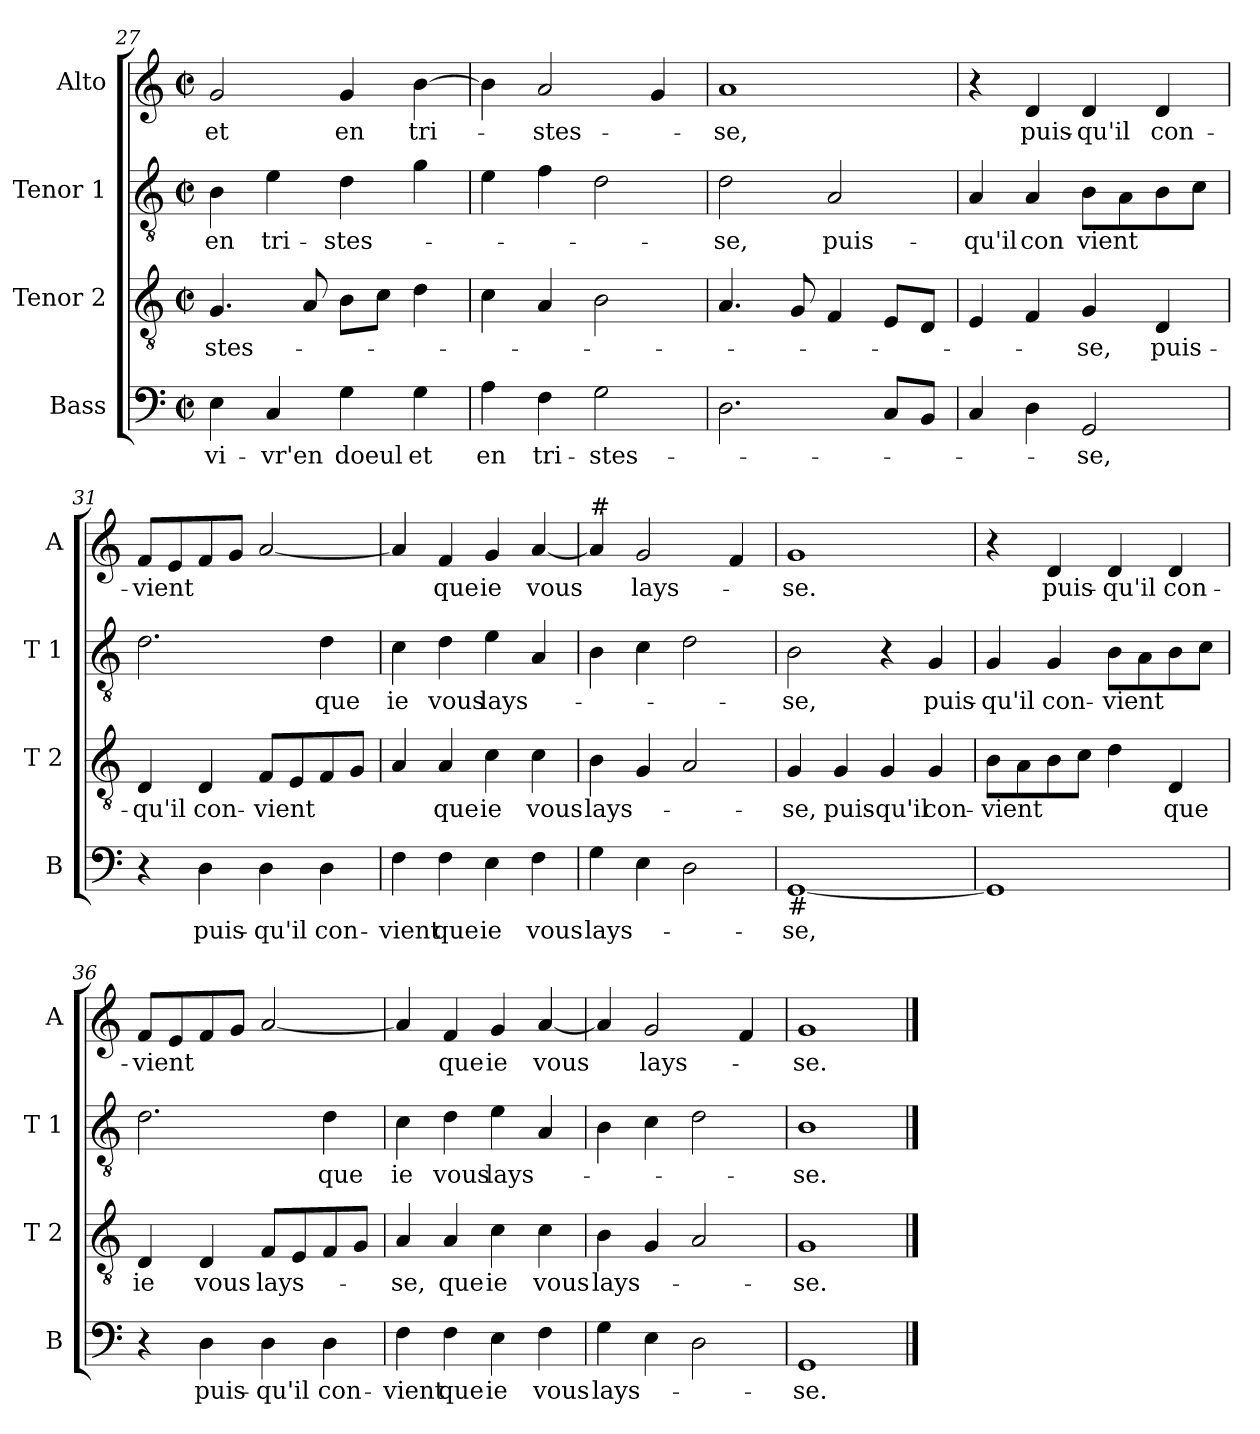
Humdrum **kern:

**kern	**text	**kern	**text	**kern	**text	**kern	**text
*part4	*part4	*part3	*part3	*part2	*part2	*part1	*part1
*staff4	*staff4	*staff3	*staff3	*staff2	*staff2	*staff1	*staff1
*I"Bass	*	*I"Tenor 2	*	*I"Tenor 1	*	*I"Alto	*
*I'B	*	*I'T 2	*	*I'T 1	*	*I'A	*
*clefF4	*	*clefGv2	*	*clefGv2	*	*clefG2	*
*k[]	*	*k[]	*	*k[]	*	*k[]	*
*C:	*	*C:	*	*C:	*	*C:	*
*M2/2	*	*M2/2	*	*M2/2	*	*M2/2	*
*met(c|)	*	*met(c|)	*	*met(c|)	*	*met(c|)	*
=27	=27	=27	=27	=27	=27	=27	=27
!	!LO:LY:b	!	!LO:LY:b	!	!LO:LY:b	!	!LO:LY:b
4E\	vi-	4.G/	-stes-	4B\	en	2g/	et
!	!LO:LY:b	!	!	!	!LO:LY:b	!	!
4C/	-vr'en	.	.	4e\	tri-	.	.
.	.	8A/	.	.	.	.	.
!	!LO:LY:b	!	!	!	!LO:LY:b	!	!LO:LY:b
4G\	doeul	8B\L	.	4d\	-stes-	4g/	en
.	.	8c\J	.	.	.	.	.
!	!LO:LY:b	!	!	!	!	!	!LO:LY:b
4G\	et	4d\	.	4g\	.	[4b\	tri-
=28	=28	=28	=28	=28	=28	=28	=28
!	!LO:LY:b	!	!	!	!	!	!
4A\	en	4c\	.	4e\	.	4b\]	.
!	!LO:LY:b	!	!	!	!	!	!LO:LY:b
4F\	tri-	4A/	.	4f\	.	2a/	-stes-
!	!LO:LY:b	!	!	!	!	!	!
2G\	-stes-	2B\	.	2d\	.	.	.
.	.	.	.	.	.	4g/	.
=29	=29	=29	=29	=29	=29	=29	=29
!	!	!	!	!	!LO:LY:b	!	!LO:LY:b
2.D\	.	4.A/	.	2d\	-se,	1a	-se,
.	.	8G/	.	.	.	.	.
!	!	!	!	!	!LO:LY:b	!	!
.	.	4F/	.	2A/	puis-	.	.
8C/L	.	8E/L	.	.	.	.	.
8BB/J	.	8D/J	.	.	.	.	.
!!LO:LB:g=z
=30	=30	=30	=30	=30	=30	=30	=30
!	!	!	!	!	!LO:LY:b	!	!
4C/	.	4E/	.	4A/	-qu'il	4r	.
!	!	!	!	!	!LO:LY:b	!	!LO:LY:b
4D\	.	4F/	.	4A/	con	4d/	puis-
!	!LO:LY:b	!	!LO:LY:b	!	!LO:LY:b	!	!LO:LY:b
2GG/	-se,	4G/	-se,	8B\L	vient	4d/	-qu'il
.	.	.	.	8A\	.	.	.
!	!	!	!LO:LY:b	!	!	!	!LO:LY:b
.	.	4D/	puis-	8B\	.	4d/	con-
.	.	.	.	8c\J	.	.	.
=31	=31	=31	=31	=31	=31	=31	=31
!	!	!	!LO:LY:b	!	!	!	!LO:LY:b
4r	.	4D/	-qu'il	2.d\	.	8f/L	-vient
.	.	.	.	.	.	8e/	.
!	!LO:LY:b	!	!LO:LY:b	!	!	!	!
4D\	puis-	4D/	con-	.	.	8f/	.
.	.	.	.	.	.	8g/J	.
!	!LO:LY:b	!	!LO:LY:b	!	!	!	!
4D\	-qu'il	8F/L	-vient	.	.	[2a/	.
.	.	8E/	.	.	.	.	.
!	!LO:LY:b	!	!	!	!LO:LY:b	!	!
4D\	con-	8F/	.	4d\	que	.	.
.	.	8G/J	.	.	.	.	.
=32	=32	=32	=32	=32	=32	=32	=32
!	!LO:LY:b	!	!	!	!LO:LY:b	!	!
4F\	-vient	4A/	.	4c\	ie	4a/]	.
!	!LO:LY:b	!	!LO:LY:b	!	!LO:LY:b	!	!LO:LY:b
4F\	que	4A/	que	4d\	vous	4f/	que
!	!LO:LY:b	!	!LO:LY:b	!	!LO:LY:b	!	!LO:LY:b
4E\	ie	4c\	ie	4e\	lays-	4g/	ie
!	!LO:LY:b	!	!LO:LY:b	!	!	!	!LO:LY:b
4F\	vous	4c\	vous	4A/	.	[4a/	vous
=33	=33	=33	=33	=33	=33	=33	=33
!	!	!	!	!	!	!LO:TX:a:t=#	!
!	!LO:LY:b	!	!LO:LY:b	!	!	!	!
4G\	lays-	4B\	lays-	4B\	.	4a/]	.
!	!	!	!	!	!	!	!LO:LY:b
4E\	.	4G/	.	4c\	.	2g/	lays-
2D\	.	2A/	.	2d\	.	.	.
.	.	.	.	.	.	4f/	.
=34	=34	=34	=34	=34	=34	=34	=34
!LO:TX:b:t=#	!	!	!	!	!	!	!
!	!LO:LY:b	!	!LO:LY:b	!	!LO:LY:b	!	!LO:LY:b
[1GG	-se,	4G/	-se,	2B\	-se,	1g	-se.
!	!	!	!LO:LY:b	!	!	!	!
.	.	4G/	puis-	.	.	.	.
!	!	!	!LO:LY:b	!	!	!	!
.	.	4G/	-qu'il	4r	.	.	.
!	!	!	!LO:LY:b	!	!LO:LY:b	!	!
.	.	4G/	con-	4G/	puis-	.	.
!!LO:LB:g=z
=35	=35	=35	=35	=35	=35	=35	=35
!	!	!	!LO:LY:b	!	!LO:LY:b	!	!
1GG]	.	8B\L	-vient	4G/	-qu'il	4r	.
.	.	8A\	.	.	.	.	.
!	!	!	!	!	!LO:LY:b	!	!LO:LY:b
.	.	8B\	.	4G/	con-	4d/	puis-
.	.	8c\J	.	.	.	.	.
!	!	!	!	!	!LO:LY:b	!	!LO:LY:b
.	.	4d\	.	8B\L	-vient	4d/	-qu'il
.	.	.	.	8A\	.	.	.
!	!	!	!LO:LY:b	!	!	!	!LO:LY:b
.	.	4D/	que	8B\	.	4d/	con-
.	.	.	.	8c\J	.	.	.
=36	=36	=36	=36	=36	=36	=36	=36
!	!	!	!LO:LY:b	!	!	!	!LO:LY:b
4r	.	4D/	ie	2.d\	.	8f/L	-vient
.	.	.	.	.	.	8e/	.
!	!LO:LY:b	!	!LO:LY:b	!	!	!	!
4D\	puis-	4D/	vous	.	.	8f/	.
.	.	.	.	.	.	8g/J	.
!	!LO:LY:b	!	!LO:LY:b	!	!	!	!
4D\	-qu'il	8F/L	lays-	.	.	[2a/	.
.	.	8E/	.	.	.	.	.
!	!LO:LY:b	!	!	!	!LO:LY:b	!	!
4D\	con-	8F/	.	4d\	que	.	.
.	.	8G/J	.	.	.	.	.
=37	=37	=37	=37	=37	=37	=37	=37
!	!LO:LY:b	!	!LO:LY:b	!	!LO:LY:b	!	!
4F\	-vient	4A/	-se,	4c\	ie	4a/]	.
!	!LO:LY:b	!	!LO:LY:b	!	!LO:LY:b	!	!LO:LY:b
4F\	que	4A/	que	4d\	vous	4f/	que
!	!LO:LY:b	!	!LO:LY:b	!	!LO:LY:b	!	!LO:LY:b
4E\	ie	4c\	ie	4e\	lays-	4g/	ie
!	!LO:LY:b	!	!LO:LY:b	!	!	!	!LO:LY:b
4F\	vous	4c\	vous	4A/	.	[4a/	vous
=38	=38	=38	=38	=38	=38	=38	=38
!	!LO:LY:b	!	!LO:LY:b	!	!	!	!
4G\	lays-	4B\	lays-	4B\	.	4a/]	.
!	!	!	!	!	!	!	!LO:LY:b
4E\	.	4G/	.	4c\	.	2g/	lays-
2D\	.	2A/	.	2d\	.	.	.
.	.	.	.	.	.	4f/	.
=39	=39	=39	=39	=39	=39	=39	=39
!	!LO:LY:b	!	!LO:LY:b	!	!LO:LY:b	!	!LO:LY:b
1GG	-se.	1G	-se.	1B	-se.	1g	-se.
==	==	==	==	==	==	==	==
*-	*-	*-	*-	*-	*-	*-	*-
